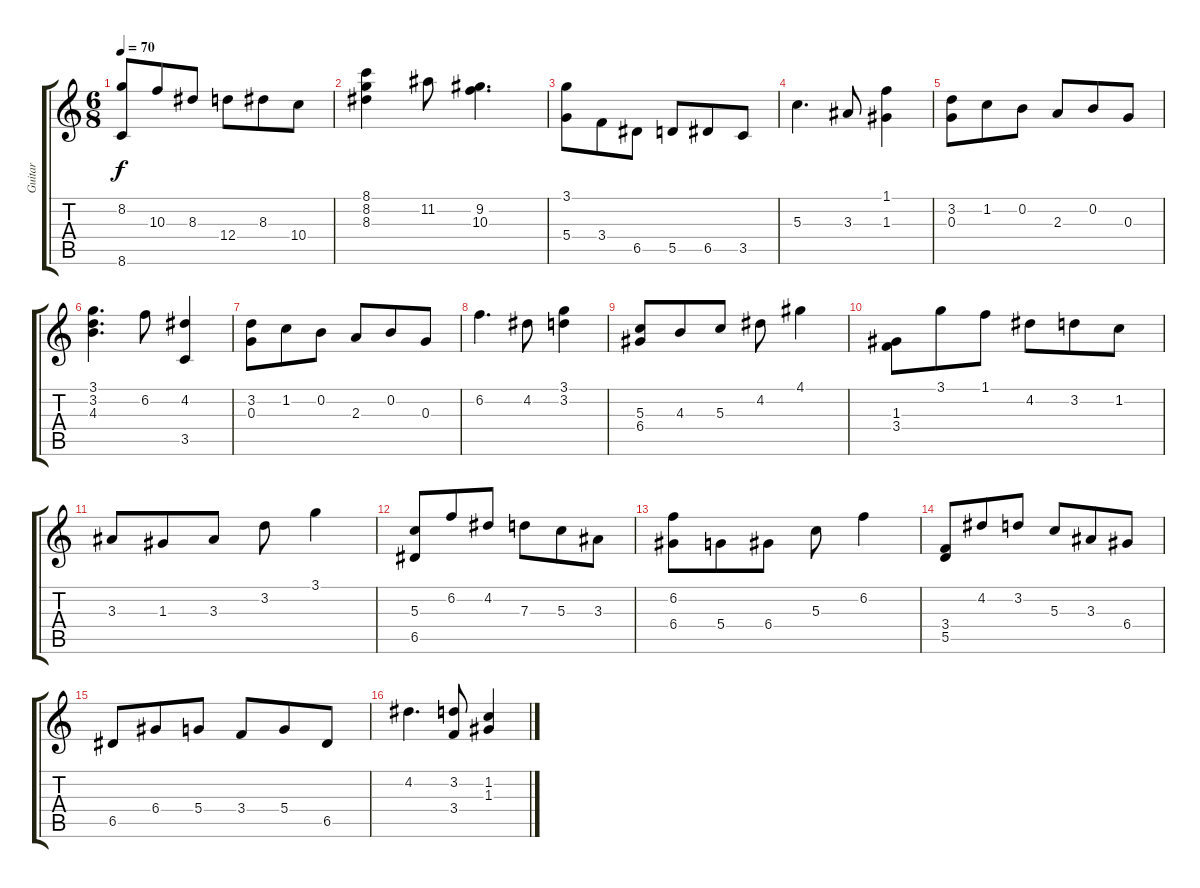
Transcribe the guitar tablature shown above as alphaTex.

\track ("Guitar" "Guitar") {instrument acousticguitarnylon}
\staff {score tabs}
\tuning (E4 B3 G3 D3 A2 E2) {hide}
\ts (6 8)
\tempo 70
\clef g2
\ks c
(8.2 8.6).8{dy f instrument acousticguitarnylon} 10.3.8 8.3.8 12.4.8 8.3.8 10.4.8 |
(8.1 8.2 8.3).4 11.2.8 (9.2 10.3).4{d} |
(3.1 5.4).8 3.4.8 6.5.8 5.5.8 6.5.8 3.5.8 |
5.3.4{d} 3.3.8 (1.1 1.3).4 |
(3.2 0.3).8 1.2.8 0.2.8 2.3.8 0.2.8 0.3.8 |
(3.1 3.2 4.3).4{d} 6.2.8 (4.2 3.5).4 |
(3.2 0.3).8 1.2.8 0.2.8 2.3.8 0.2.8 0.3.8 |
6.2.4{d} 4.2.8 (3.1 3.2).4 |
(5.3 6.4).8 4.3.8 5.3.8 4.2.8 4.1.4 |
(1.3 3.4).8 3.1.8 1.1.8 4.2.8 3.2.8 1.2.8 |
3.3.8 1.3.8 3.3.8 3.2.8 3.1.4 |
(5.3 6.5).8 6.2.8 4.2.8 7.3.8 5.3.8 3.3.8 |
(6.2 6.4).8 5.4.8 6.4.8 5.3.8 6.2.4 |
(3.4 5.5).8 4.2.8 3.2.8 5.3.8 3.3.8 6.4.8 |
6.5.8 6.4.8 5.4.8 3.4.8 5.4.8 6.5.8 |
4.2.4{d} (3.2 3.4).8 (1.2 1.3).4
